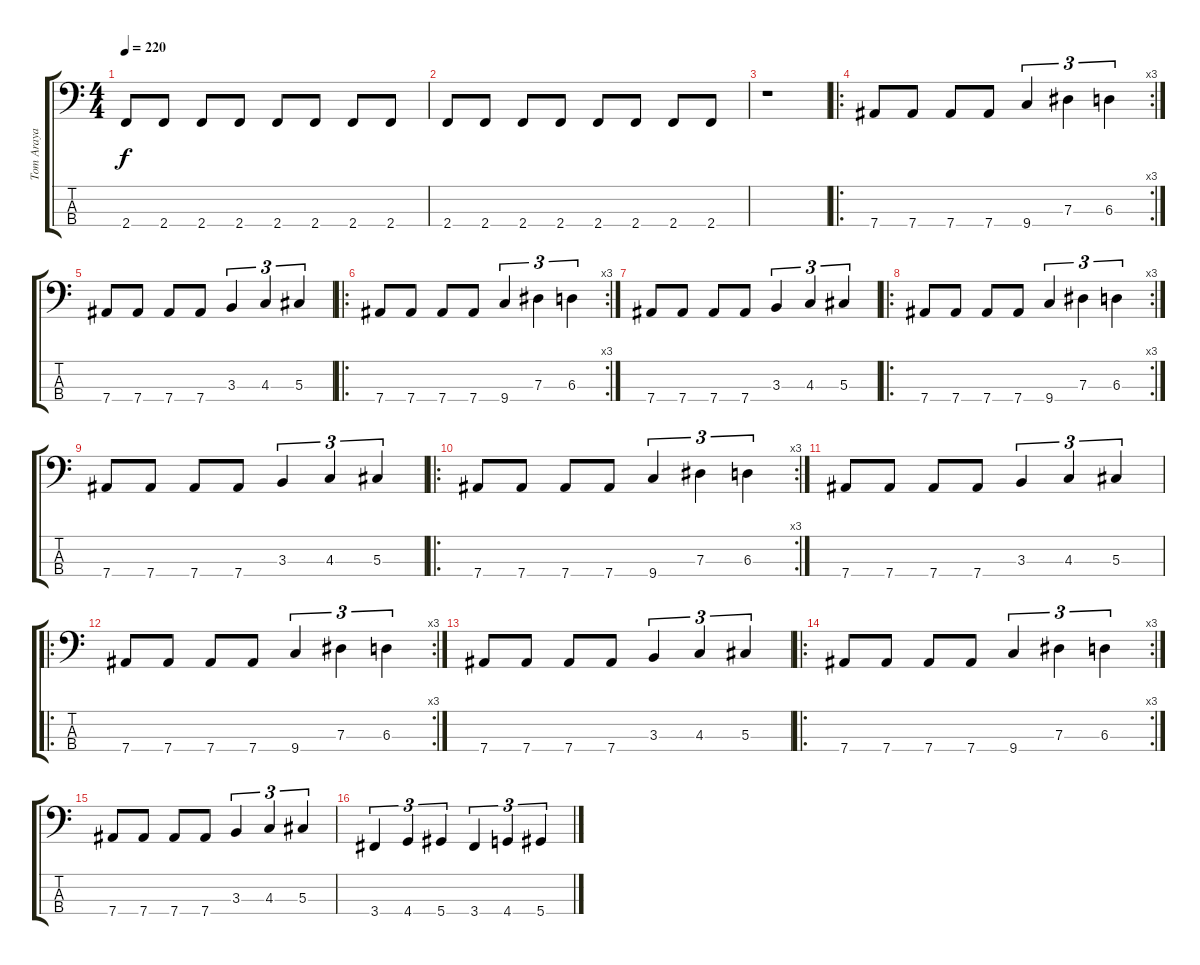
\track ("Tom Araya" "Tom Araya") {instrument electricbassfinger}
\staff {score tabs}
\tuning (Gb2 Db2 Ab1 Eb1) {hide}
\ts (4 4)
\tempo 220
\clef f4
\ks c
2.4.8{dy f} 2.4.8 2.4.8 2.4.8 2.4.8 2.4.8 2.4.8 2.4.8 |
2.4.8 2.4.8 2.4.8 2.4.8 2.4.8 2.4.8 2.4.8 2.4.8 |
r.1 |
\ro
\rc 3
7.4.8 7.4.8 7.4.8 7.4.8 9.4.4{tu (3 2)} 7.3.4{tu (3 2)} 6.3.4{tu (3 2)} |
7.4.8 7.4.8 7.4.8 7.4.8 3.3.4{tu (3 2)} 4.3.4{tu (3 2)} 5.3.4{tu (3 2)} |
\ro
\rc 3
7.4.8 7.4.8 7.4.8 7.4.8 9.4.4{tu (3 2)} 7.3.4{tu (3 2)} 6.3.4{tu (3 2)} |
7.4.8 7.4.8 7.4.8 7.4.8 3.3.4{tu (3 2)} 4.3.4{tu (3 2)} 5.3.4{tu (3 2)} |
\ro
\rc 3
7.4.8 7.4.8 7.4.8 7.4.8 9.4.4{tu (3 2)} 7.3.4{tu (3 2)} 6.3.4{tu (3 2)} |
7.4.8 7.4.8 7.4.8 7.4.8 3.3.4{tu (3 2)} 4.3.4{tu (3 2)} 5.3.4{tu (3 2)} |
\ro
\rc 3
7.4.8 7.4.8 7.4.8 7.4.8 9.4.4{tu (3 2)} 7.3.4{tu (3 2)} 6.3.4{tu (3 2)} |
7.4.8 7.4.8 7.4.8 7.4.8 3.3.4{tu (3 2)} 4.3.4{tu (3 2)} 5.3.4{tu (3 2)} |
\ro
\rc 3
7.4.8 7.4.8 7.4.8 7.4.8 9.4.4{tu (3 2)} 7.3.4{tu (3 2)} 6.3.4{tu (3 2)} |
7.4.8 7.4.8 7.4.8 7.4.8 3.3.4{tu (3 2)} 4.3.4{tu (3 2)} 5.3.4{tu (3 2)} |
\ro
\rc 3
7.4.8 7.4.8 7.4.8 7.4.8 9.4.4{tu (3 2)} 7.3.4{tu (3 2)} 6.3.4{tu (3 2)} |
7.4.8 7.4.8 7.4.8 7.4.8 3.3.4{tu (3 2)} 4.3.4{tu (3 2)} 5.3.4{tu (3 2)} |
3.4.4{tu (3 2)} 4.4.4{tu (3 2)} 5.4.4{tu (3 2)} 3.4.4{tu (3 2)} 4.4.4{tu (3 2)} 5.4.4{tu (3 2)}
